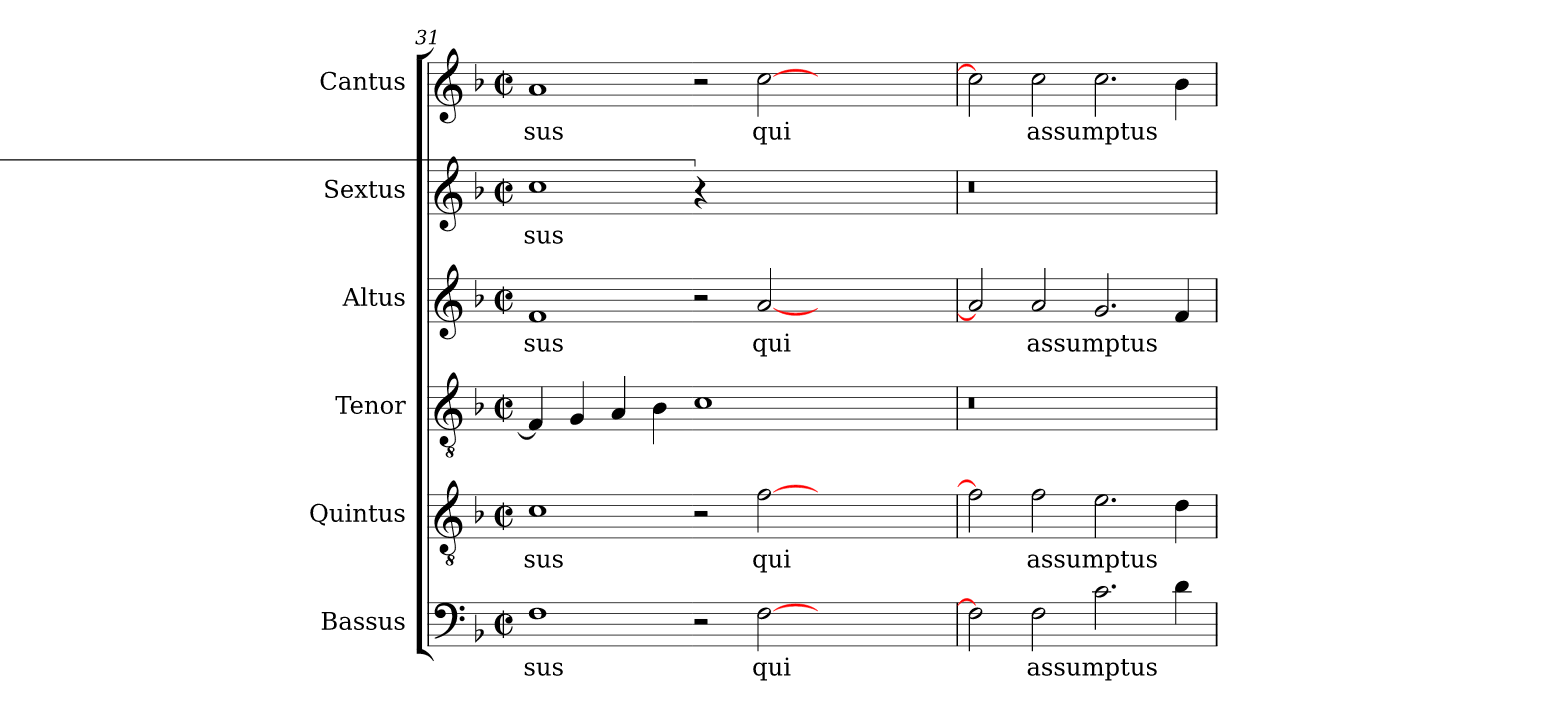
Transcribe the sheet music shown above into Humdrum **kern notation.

**kern	**text	**kern	**text	**kern	**kern	**text	**kern	**text	**kern	**text
*part6	*part6	*part5	*part5	*part4	*part3	*part3	*part2	*part2	*part1	*part1
*staff6	*staff6	*staff5	*staff5	*staff4	*staff3	*staff3	*staff2	*staff2	*staff1	*staff1
*I"Bassus	*	*I"Quintus	*	*I"Tenor	*I"Altus	*	*I"Sextus	*	*I"Cantus	*
*clefF4	*	*clefGv2	*	*clefGv2	*clefG2	*	*clefG2	*	*clefG2	*
*k[b-]	*	*k[b-]	*	*k[b-]	*k[b-]	*	*k[b-]	*	*k[b-]	*
*F:	*	*F:	*	*F:	*F:	*	*F:	*	*F:	*
*M2/2	*	*M2/2	*	*M2/2	*M2/2	*	*M2/2	*	*M2/2	*
*met(c|)	*	*met(c|)	*	*met(c|)	*met(c|)	*	*met(c|)	*	*met(c|)	*
=31	=31	=31	=31	=31	=31	=31	=31	=31	=31	=31
!	!LO:LY:b:cj	!	!LO:LY:b:cj	!	!	!LO:LY:b:cj	!	!LO:LY:b:cj	!	!LO:LY:b:cj
1F	sus	1c	-sus	4F/]	1f	sus	1cc	-sus	1a	sus
.	.	.	.	4G/	.	.	.	.	.	.
.	.	.	.	4A/	.	.	.	.	.	.
.	.	.	.	4B-\	.	.	.	.	.	.
!	!	!	!	!	!	!	!LO:N:vis=1	!	!	!
2r	.	2r	.	1c	2r	.	4%9r	.	2r	.
!	!LO:LY:b	!	!LO:LY:b	!	!	!LO:LY:b	!	!	!	!LO:LY:b
[>2F\	qui	[>2f\	qui	.	[>2a/	qui	.	.	[<2cc\	qui
1ryy	.	1ryy	.	1ryy	1ryy	.	.	.	1ryy	.
4ryy	.	4ryy	.	4ryy	4ryy	.	.	.	4ryy	.
!!LO:LB:g=z
=32	=32	=32	=32	=32	=32	=32	=32	=32	=32	=32
2F\]	.	2f\]	.	0r	2a/]	.	0r	.	2cc\]	.
!	!LO:LY:b	!	!LO:LY:b	!	!	!LO:LY:b	!	!	!	!LO:LY:b
2F\	assumptus	2f\	assumptus	.	2a/	assumptus	.	.	2cc\	assumptus
2.c\	.	2.e\	.	.	2.g/	.	.	.	2.cc\	.
4d\	.	4d\	.	.	4f/	.	.	.	4b-\	.
=	=	=	=	=	=	=	=	=	=	=
*-	*-	*-	*-	*-	*-	*-	*-	*-	*-	*-
